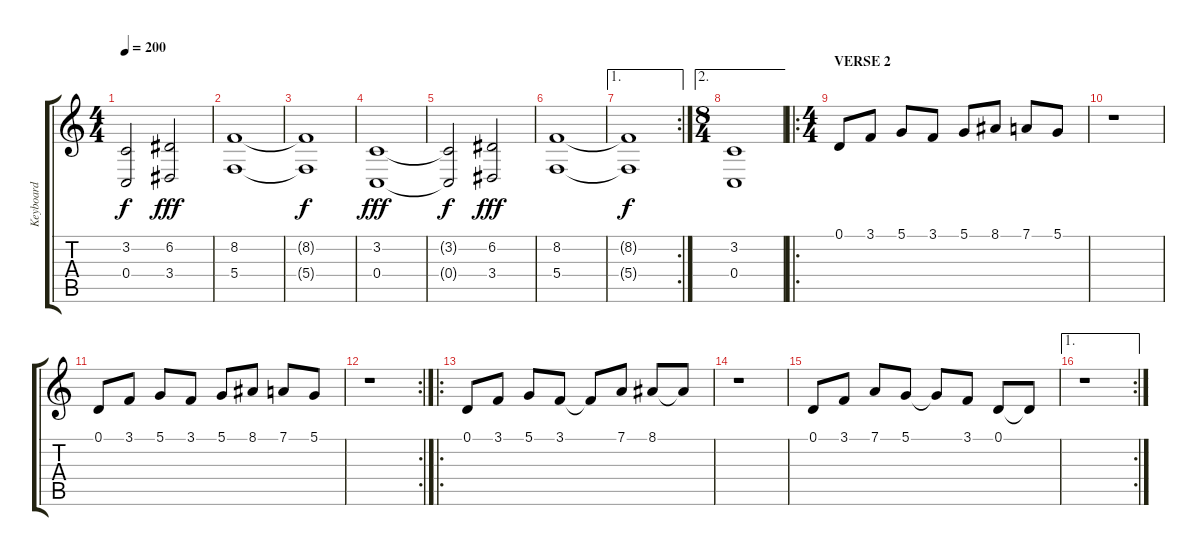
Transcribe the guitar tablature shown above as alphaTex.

\track ("Keyboard" "Keyboard") {instrument whistle}
\staff {score tabs}
\tuning (D4 A3 F3 C3 G2 C2) {hide}
\ts (4 4)
\tempo 200
\clef g2
\ks c
(3.2{t} 0.4{t}).2{dy f} (6.2 3.4).2{dy fff} |
(8.2 5.4).1 |
(8.2{t} 5.4{t}).1{dy f} |
(3.2 0.4).1{dy fff} |
(3.2{t} 0.4{t}).2{dy f} (6.2 3.4).2{dy fff} |
(8.2 5.4).1 |
\ae 1
\rc 2
(8.2{t} 5.4{t}).1{dy f} |
\ae 2
\ts (8 4)
(3.2 0.4).1 |
\ro
\ts (4 4)
\section ("" "VERSE 2")
0.1.8{instrument whistle} 3.1.8 5.1.8 3.1.8 5.1.8 8.1.8 7.1.8 5.1.8 |
r.1 |
0.1.8 3.1.8 5.1.8 3.1.8 5.1.8 8.1.8 7.1.8 5.1.8 |
\rc 2
r.1 |
\ro
0.1.8 3.1.8 5.1.8 3.1.8 3.1{t}.8 7.1.8 8.1.8 8.1{t}.8 |
r.1 |
0.1.8 3.1.8 7.1.8 5.1.8 5.1{t}.8 3.1.8 0.1.8 0.1{t}.8 |
\ae 1
\rc 2
r.1
